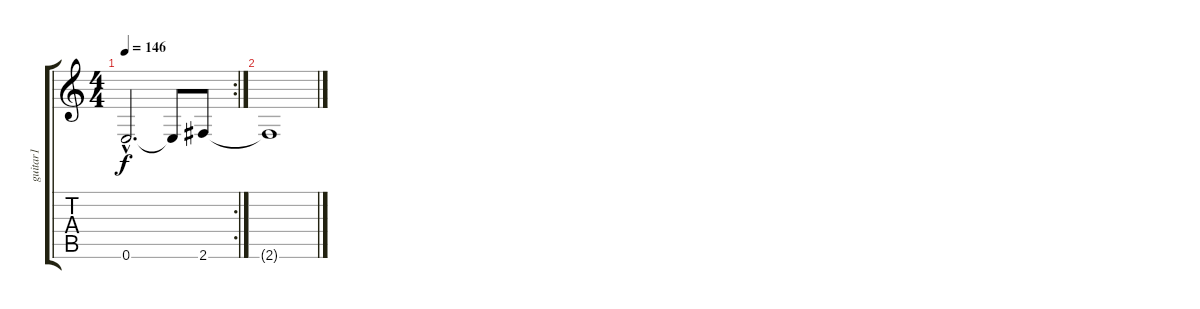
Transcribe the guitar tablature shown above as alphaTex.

\track ("guitar1" "guitar1") {instrument overdrivenguitar}
\staff {score tabs}
\tuning (E4 B3 G3 D3 A2 E2) {hide}
\rc 2
\ts (4 4)
\tempo 146
\clef g2
\ks c
0.6{hac t}.2{d dy f} 0.6{t}.8 2.6.8 |
2.6{t}.1
